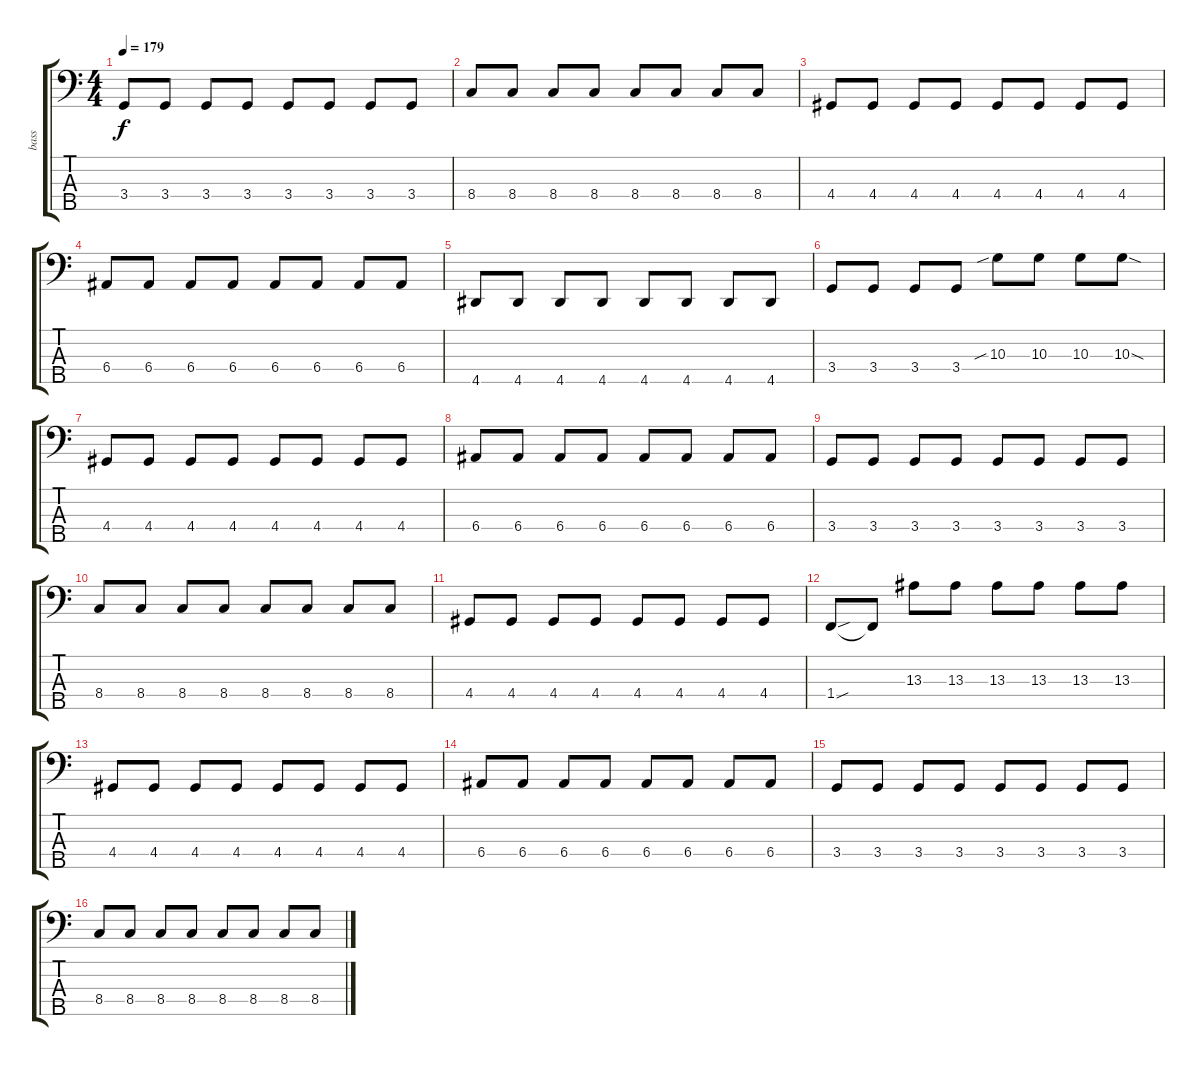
\track ("bass" "bass") {instrument electricbassfinger}
\staff {score tabs}
\tuning (G2 D2 A1 E1 B0) {hide}
\ts (4 4)
\tempo 179
\clef f4
\ks c
3.4.8{dy f} 3.4.8 3.4.8 3.4.8 3.4.8 3.4.8 3.4.8 3.4.8 |
8.4.8 8.4.8 8.4.8 8.4.8 8.4.8 8.4.8 8.4.8 8.4.8 |
4.4.8 4.4.8 4.4.8 4.4.8 4.4.8 4.4.8 4.4.8 4.4.8 |
6.4.8 6.4.8 6.4.8 6.4.8 6.4.8 6.4.8 6.4.8 6.4.8 |
4.5.8 4.5.8 4.5.8 4.5.8 4.5.8 4.5.8 4.5.8 4.5.8 |
3.4.8 3.4.8 3.4.8 3.4.8 10.3{sib}.8 10.3.8 10.3.8 10.3{sod}.8 |
4.4.8 4.4.8 4.4.8 4.4.8 4.4.8 4.4.8 4.4.8 4.4.8 |
6.4.8 6.4.8 6.4.8 6.4.8 6.4.8 6.4.8 6.4.8 6.4.8 |
3.4.8 3.4.8 3.4.8 3.4.8 3.4.8 3.4.8 3.4.8 3.4.8 |
8.4.8 8.4.8 8.4.8 8.4.8 8.4.8 8.4.8 8.4.8 8.4.8 |
4.4.8 4.4.8 4.4.8 4.4.8 4.4.8 4.4.8 4.4.8 4.4.8 |
1.4{sou}.8 1.4{t}.8 13.3.8 13.3.8 13.3.8 13.3.8 13.3.8 13.3.8 |
4.4.8 4.4.8 4.4.8 4.4.8 4.4.8 4.4.8 4.4.8 4.4.8 |
6.4.8 6.4.8 6.4.8 6.4.8 6.4.8 6.4.8 6.4.8 6.4.8 |
3.4.8 3.4.8 3.4.8 3.4.8 3.4.8 3.4.8 3.4.8 3.4.8 |
8.4.8 8.4.8 8.4.8 8.4.8 8.4.8 8.4.8 8.4.8 8.4.8
